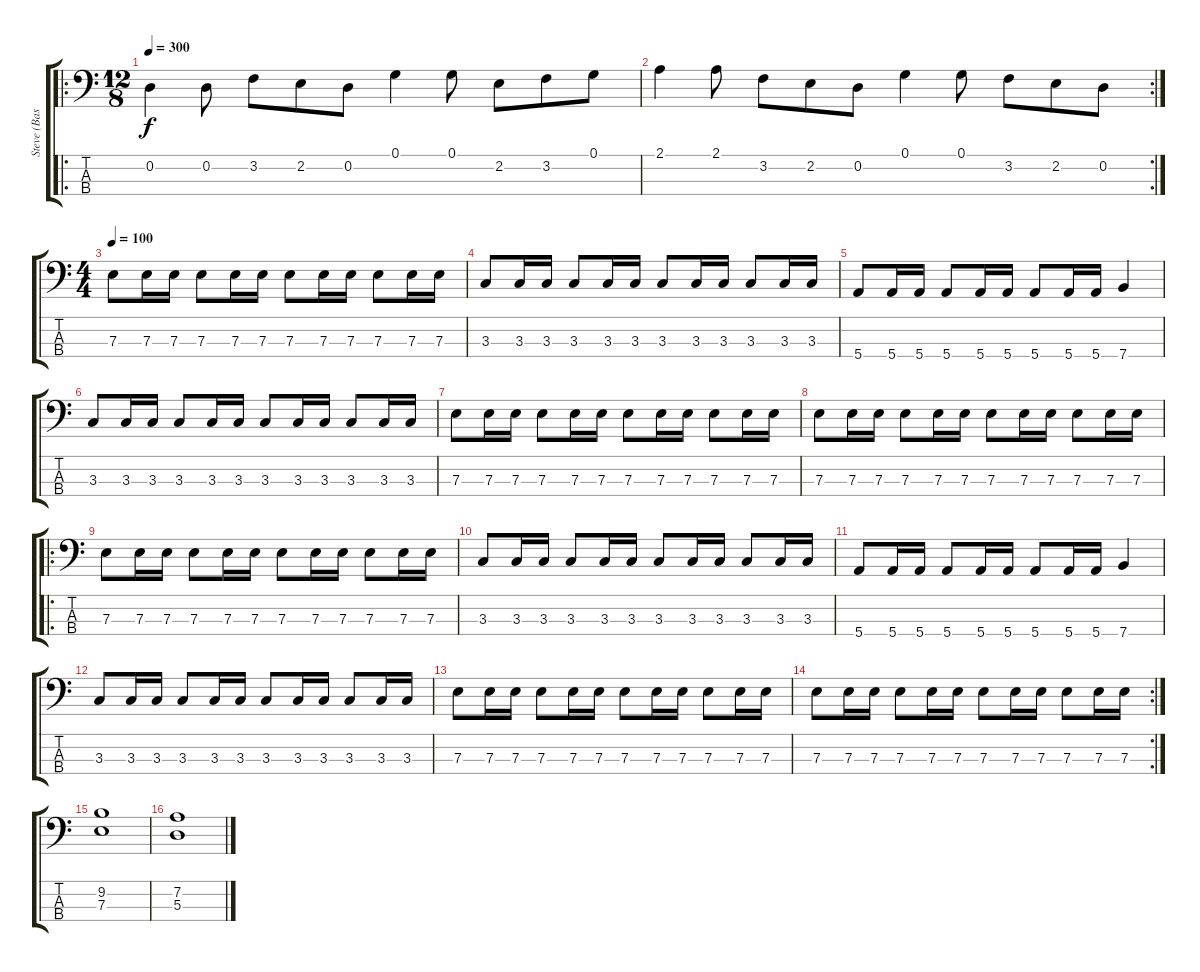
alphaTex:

\track ("Steve (Bass)" "Steve (Bas") {instrument electricbasspick}
\staff {score tabs}
\tuning (G2 D2 A1 E1) {hide}
\ro
\ts (12 8)
\tempo 300
\clef f4
\ks c
0.2.4{dy f} 0.2.8 3.2.8 2.2.8 0.2.8 0.1.4 0.1.8 2.2.8 3.2.8 0.1.8 |
\rc 2
2.1.4 2.1.8 3.2.8 2.2.8 0.2.8 0.1.4 0.1.8 3.2.8 2.2.8 0.2.8 |
\ts (4 4)
\tempo 100
7.3.8 7.3.16 7.3.16 7.3.8 7.3.16 7.3.16 7.3.8 7.3.16 7.3.16 7.3.8 7.3.16 7.3.16 |
3.3.8 3.3.16 3.3.16 3.3.8 3.3.16 3.3.16 3.3.8 3.3.16 3.3.16 3.3.8 3.3.16 3.3.16 |
5.4.8 5.4.16 5.4.16 5.4.8 5.4.16 5.4.16 5.4.8 5.4.16 5.4.16 7.4.4 |
3.3.8 3.3.16 3.3.16 3.3.8 3.3.16 3.3.16 3.3.8 3.3.16 3.3.16 3.3.8 3.3.16 3.3.16 |
7.3.8 7.3.16 7.3.16 7.3.8 7.3.16 7.3.16 7.3.8 7.3.16 7.3.16 7.3.8 7.3.16 7.3.16 |
7.3.8 7.3.16 7.3.16 7.3.8 7.3.16 7.3.16 7.3.8 7.3.16 7.3.16 7.3.8 7.3.16 7.3.16 |
\ro
7.3.8 7.3.16 7.3.16 7.3.8 7.3.16 7.3.16 7.3.8 7.3.16 7.3.16 7.3.8 7.3.16 7.3.16 |
3.3.8 3.3.16 3.3.16 3.3.8 3.3.16 3.3.16 3.3.8 3.3.16 3.3.16 3.3.8 3.3.16 3.3.16 |
5.4.8 5.4.16 5.4.16 5.4.8 5.4.16 5.4.16 5.4.8 5.4.16 5.4.16 7.4.4 |
3.3.8 3.3.16 3.3.16 3.3.8 3.3.16 3.3.16 3.3.8 3.3.16 3.3.16 3.3.8 3.3.16 3.3.16 |
7.3.8 7.3.16 7.3.16 7.3.8 7.3.16 7.3.16 7.3.8 7.3.16 7.3.16 7.3.8 7.3.16 7.3.16 |
\rc 2
7.3.8 7.3.16 7.3.16 7.3.8 7.3.16 7.3.16 7.3.8 7.3.16 7.3.16 7.3.8 7.3.16 7.3.16 |
(9.2 7.3).1 |
(7.2 5.3).1
